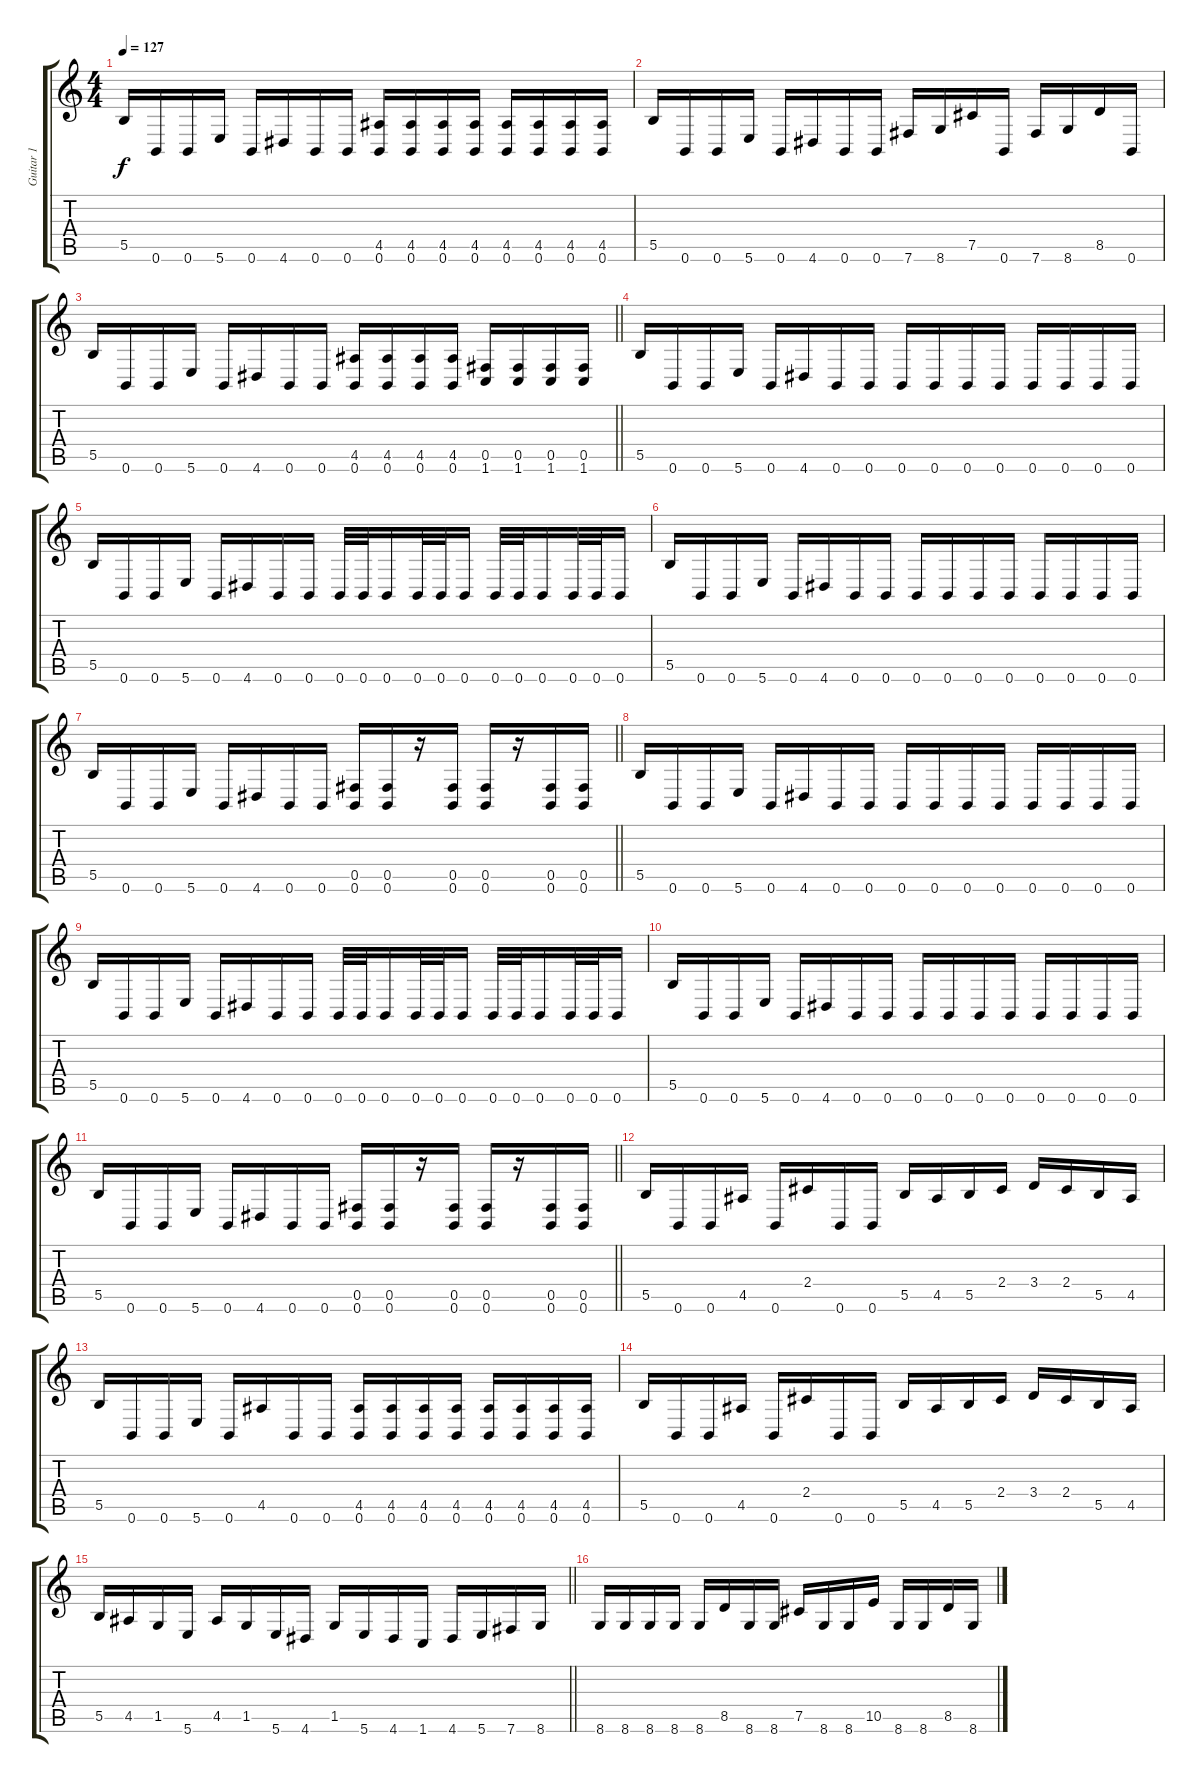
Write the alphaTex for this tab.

\track ("Guitar 1" "Guitar 1") {instrument distortionguitar}
\staff {score tabs}
\tuning (Db4 Ab3 E3 B2 Gb2 B1) {hide}
\ts (4 4)
\tempo 127
\clef g2
\ks c
5.5.16{dy f} 0.6.16 0.6.16 5.6.16 0.6.16 4.6.16 0.6.16 0.6.16 (4.5 0.6).16 (4.5 0.6).16 (4.5 0.6).16 (4.5 0.6).16 (4.5 0.6).16 (4.5 0.6).16 (4.5 0.6).16 (4.5 0.6).16 |
5.5.16 0.6.16 0.6.16 5.6.16 0.6.16 4.6.16 0.6.16 0.6.16 7.6.16 8.6.16 7.5.16 0.6.16 7.6.16 8.6.16 8.5.16 0.6.16 |
\barLineRight lightlight
5.5.16 0.6.16 0.6.16 5.6.16 0.6.16 4.6.16 0.6.16 0.6.16 (4.5 0.6).16 (4.5 0.6).16 (4.5 0.6).16 (4.5 0.6).16 (0.5 1.6).16 (0.5 1.6).16 (0.5 1.6).16 (0.5 1.6).16 |
5.5.16 0.6.16 0.6.16 5.6.16 0.6.16 4.6.16 0.6.16 0.6.16 0.6.16 0.6.16 0.6.16 0.6.16 0.6.16 0.6.16 0.6.16 0.6.16 |
5.5.16 0.6.16 0.6.16 5.6.16 0.6.16 4.6.16 0.6.16 0.6.16 0.6.32 0.6.32 0.6.16 0.6.32 0.6.32 0.6.16 0.6.32 0.6.32 0.6.16 0.6.32 0.6.32 0.6.16 |
5.5.16 0.6.16 0.6.16 5.6.16 0.6.16 4.6.16 0.6.16 0.6.16 0.6.16 0.6.16 0.6.16 0.6.16 0.6.16 0.6.16 0.6.16 0.6.16 |
\barLineRight lightlight
5.5.16 0.6.16 0.6.16 5.6.16 0.6.16 4.6.16 0.6.16 0.6.16 (0.5 0.6).16 (0.5 0.6).16 r.16 (0.5 0.6).16 (0.5 0.6).16 r.16 (0.5 0.6).16 (0.5 0.6).16 |
5.5.16 0.6.16 0.6.16 5.6.16 0.6.16 4.6.16 0.6.16 0.6.16 0.6.16 0.6.16 0.6.16 0.6.16 0.6.16 0.6.16 0.6.16 0.6.16 |
5.5.16 0.6.16 0.6.16 5.6.16 0.6.16 4.6.16 0.6.16 0.6.16 0.6.32 0.6.32 0.6.16 0.6.32 0.6.32 0.6.16 0.6.32 0.6.32 0.6.16 0.6.32 0.6.32 0.6.16 |
5.5.16 0.6.16 0.6.16 5.6.16 0.6.16 4.6.16 0.6.16 0.6.16 0.6.16 0.6.16 0.6.16 0.6.16 0.6.16 0.6.16 0.6.16 0.6.16 |
\barLineRight lightlight
5.5.16 0.6.16 0.6.16 5.6.16 0.6.16 4.6.16 0.6.16 0.6.16 (0.5 0.6).16 (0.5 0.6).16 r.16 (0.5 0.6).16 (0.5 0.6).16 r.16 (0.5 0.6).16 (0.5 0.6).16 |
5.5.16 0.6.16 0.6.16 4.5.16 0.6.16 2.4.16 0.6.16 0.6.16 5.5.16 4.5.16 5.5.16 2.4.16 3.4.16 2.4.16 5.5.16 4.5.16 |
5.5.16 0.6.16 0.6.16 5.6.16 0.6.16 4.5.16 0.6.16 0.6.16 (4.5 0.6).16 (4.5 0.6).16 (4.5 0.6).16 (4.5 0.6).16 (4.5 0.6).16 (4.5 0.6).16 (4.5 0.6).16 (4.5 0.6).16 |
5.5.16 0.6.16 0.6.16 4.5.16 0.6.16 2.4.16 0.6.16 0.6.16 5.5.16 4.5.16 5.5.16 2.4.16 3.4.16 2.4.16 5.5.16 4.5.16 |
\barLineRight lightlight
5.5.16 4.5.16 1.5.16 5.6.16 4.5.16 1.5.16 5.6.16 4.6.16 1.5.16 5.6.16 4.6.16 1.6.16 4.6.16 5.6.16 7.6.16 8.6.16 |
\section ("" "")
8.6.16 8.6.16 8.6.16 8.6.16 8.6.16 8.5.16 8.6.16 8.6.16 7.5.16 8.6.16 8.6.16 10.5.16 8.6.16 8.6.16 8.5.16 8.6.16
